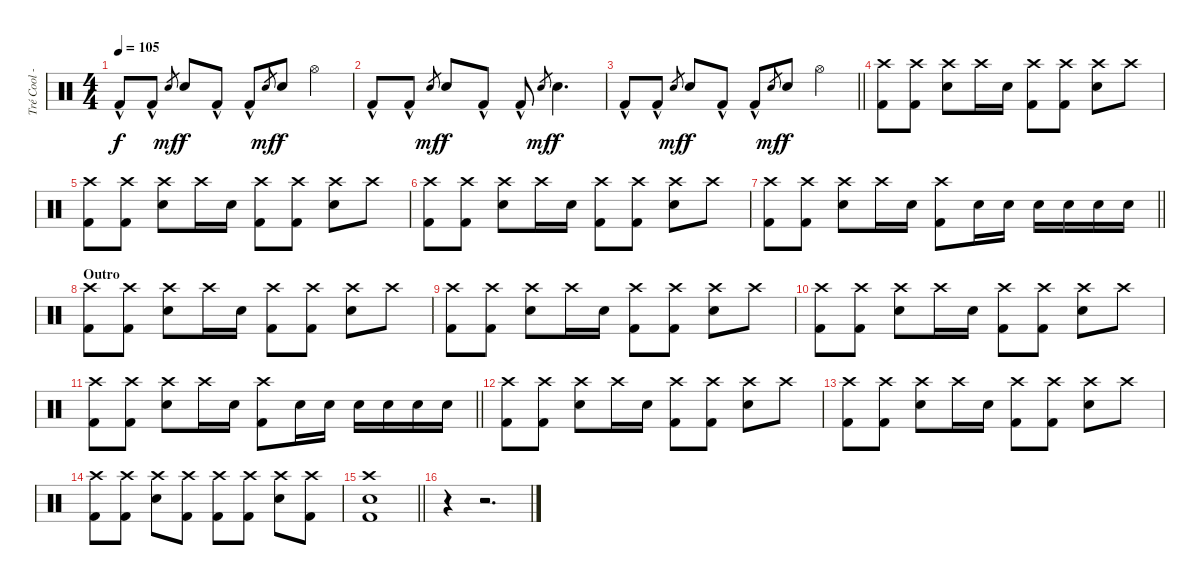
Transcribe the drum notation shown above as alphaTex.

\track ("Tré Cool - Drums" "Tré Cool -") {instrument percussion}
\staff {score}
\articulation defaults
\ts (4 4)
\tempo 105
\clef neutral
\ks c "Kick (hit) 2"{hac}.8{dy f} "Kick (hit) 2"{hac}.8 "Snare (hit)".8{gr dy mf} "Snare (hit) 2".8{dy f} "Kick (hit) 2"{hac}.8 "Kick (hit) 2"{hac}.8 "Snare (hit)".8{gr dy mf} "Snare (hit) 2".8{dy f} "Hi-Hat (open)".4
|
"Kick (hit) 2"{hac}.8 "Kick (hit) 2"{hac}.8 "Snare (hit)".8{gr dy mf} "Snare (hit) 2".8{dy f} "Kick (hit) 2"{hac}.8 "Kick (hit) 2"{hac}.8 "Snare (hit)".8{gr dy mf} "Snare (hit) 2".4{d dy f} |
\barLineRight lightlight "Kick (hit) 2"{hac}.8 "Kick (hit) 2"{hac}.8 "Snare (hit)".8{gr dy mf} "Snare (hit) 2".8{dy f} "Kick (hit) 2"{hac}.8 "Kick (hit) 2"{hac}.8 "Snare (hit)".8{gr dy mf} "Snare (hit) 2".8{dy f} "Hi-Hat (open)".4
|
("Crash high (hit)" "Kick (hit) 2").8 ("Crash high (hit)" "Kick (hit) 2").8 ("Crash high (hit)" "Snare (hit) 2").8 "Crash high (hit)".16 "Snare (hit) 2".16 ("Crash high (hit)" "Kick (hit) 2").8 ("Crash high (hit)" "Kick (hit) 2").8 ("Crash high (hit)" "Snare (hit) 2").8 "Crash high (hit)".8 |
("Crash high (hit)" "Kick (hit) 2").8 ("Crash high (hit)" "Kick (hit) 2").8 ("Crash high (hit)" "Snare (hit) 2").8 "Crash high (hit)".16 "Snare (hit) 2".16 ("Crash high (hit)" "Kick (hit) 2").8 ("Crash high (hit)" "Kick (hit) 2").8 ("Crash high (hit)" "Snare (hit) 2").8 "Crash high (hit)".8 |
("Crash high (hit)" "Kick (hit) 2").8 ("Crash high (hit)" "Kick (hit) 2").8 ("Crash high (hit)" "Snare (hit) 2").8 "Crash high (hit)".16 "Snare (hit) 2".16 ("Crash high (hit)" "Kick (hit) 2").8 ("Crash high (hit)" "Kick (hit) 2").8 ("Crash high (hit)" "Snare (hit) 2").8 "Crash high (hit)".8 |
\barLineRight lightlight
("Crash high (hit)" "Kick (hit) 2").8 ("Crash high (hit)" "Kick (hit) 2").8 ("Crash high (hit)" "Snare (hit) 2").8 "Crash high (hit)".16 "Snare (hit) 2".16 ("Crash high (hit)" "Kick (hit) 2").8 "Snare (hit) 2".16 "Snare (hit) 2".16 "Snare (hit) 2".16 "Snare (hit) 2".16 "Snare (hit) 2".16 "Snare (hit) 2".16 |
\section ("" "Outro")
("Crash high (hit)" "Kick (hit) 2").8 ("Crash high (hit)" "Kick (hit) 2").8 ("Crash high (hit)" "Snare (hit) 2").8 "Crash high (hit)".16 "Snare (hit) 2".16 ("Crash high (hit)" "Kick (hit) 2").8 ("Crash high (hit)" "Kick (hit) 2").8 ("Crash high (hit)" "Snare (hit) 2").8 "Crash high (hit)".8 |
("Crash high (hit)" "Kick (hit) 2").8 ("Crash high (hit)" "Kick (hit) 2").8 ("Crash high (hit)" "Snare (hit) 2").8 "Crash high (hit)".16 "Snare (hit) 2".16 ("Crash high (hit)" "Kick (hit) 2").8 ("Crash high (hit)" "Kick (hit) 2").8 ("Crash high (hit)" "Snare (hit) 2").8 "Crash high (hit)".8 |
("Crash high (hit)" "Kick (hit) 2").8 ("Crash high (hit)" "Kick (hit) 2").8 ("Crash high (hit)" "Snare (hit) 2").8 "Crash high (hit)".16 "Snare (hit) 2".16 ("Crash high (hit)" "Kick (hit) 2").8 ("Crash high (hit)" "Kick (hit) 2").8 ("Crash high (hit)" "Snare (hit) 2").8 "Crash high (hit)".8 |
\barLineRight lightlight
("Crash high (hit)" "Kick (hit) 2").8 ("Crash high (hit)" "Kick (hit) 2").8 ("Crash high (hit)" "Snare (hit) 2").8 "Crash high (hit)".16 "Snare (hit) 2".16 ("Crash high (hit)" "Kick (hit) 2").8 "Snare (hit) 2".16 "Snare (hit) 2".16 "Snare (hit) 2".16 "Snare (hit) 2".16 "Snare (hit) 2".16 "Snare (hit) 2".16 |
("Crash high (hit)" "Kick (hit) 2").8 ("Crash high (hit)" "Kick (hit) 2").8 ("Crash high (hit)" "Snare (hit) 2").8 "Crash high (hit)".16 "Snare (hit) 2".16 ("Crash high (hit)" "Kick (hit) 2").8 ("Crash high (hit)" "Kick (hit) 2").8 ("Crash high (hit)" "Snare (hit) 2").8 "Crash high (hit)".8 |
("Crash high (hit)" "Kick (hit) 2").8 ("Crash high (hit)" "Kick (hit) 2").8 ("Crash high (hit)" "Snare (hit) 2").8 "Crash high (hit)".16 "Snare (hit) 2".16 ("Crash high (hit)" "Kick (hit) 2").8 ("Crash high (hit)" "Kick (hit) 2").8 ("Crash high (hit)" "Snare (hit) 2").8 "Crash high (hit)".8 |
("Crash high (hit)" "Kick (hit) 2").8 ("Crash high (hit)" "Kick (hit) 2").8 ("Crash high (hit)" "Snare (hit) 2").8 ("Crash high (hit)" "Kick (hit) 2").8 ("Crash high (hit)" "Kick (hit) 2").8 ("Crash high (hit)" "Kick (hit) 2").8 ("Crash high (hit)" "Snare (hit) 2").8 ("Crash high (hit)" "Kick (hit) 2").8 |
\barLineRight lightlight
("Crash high (hit)" "Snare (hit) 2" "Kick (hit) 2").1 |
r.4 r.2{d}
